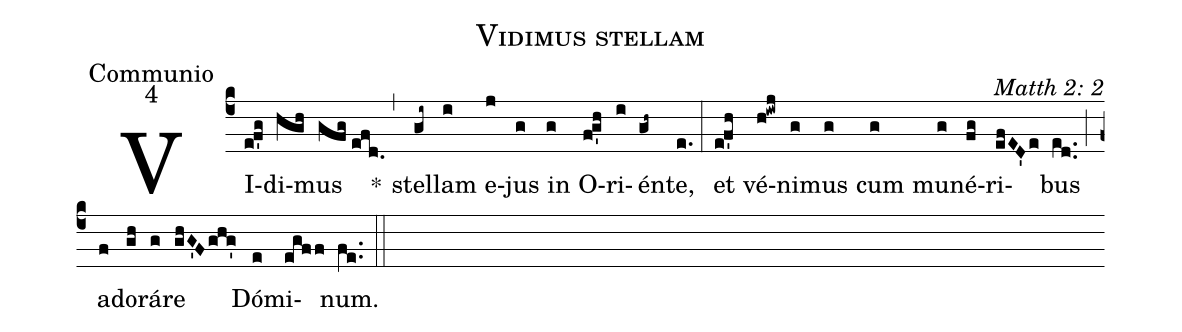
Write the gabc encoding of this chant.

name: Vidimus stellam;
office-part: Communio;
mode: 4;
commentary: Matth 2: 2;
%%
(c4) VI(e!f'g)di(hgh)mus(gfg//efd.) *(,) stel(gi~)lam(i) e(j)jus(g) in(g) O(f!g'h)ri(i)én(gh~)te,(e.) (:)
et(e!f'h) vé(h!iwj)ni(g)mus(g) cum(g) mu(g)né(fg)ri(efED'e)bus(ed..) (;) ad(f)o(gh)rá(g)re(ghG'Fghg') Dó(e)mi(egff)num.(fe..) (::)
